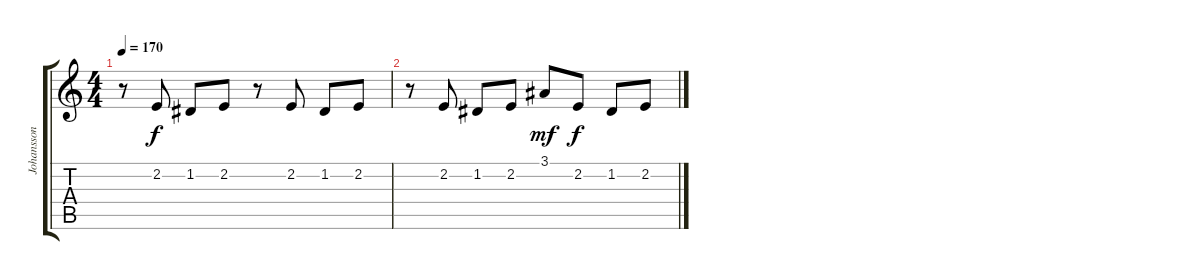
\track ("Johansson" "Johansson") {instrument lead1square}
\staff {score tabs}
\tuning (G4 D4 Bb3 F3 C3 G2) {hide}
\ts (4 4)
\tempo 170
\clef g2
\ks c
r.8{dy f} 2.2.8 1.2.8 2.2.8 r.8 2.2.8 1.2.8 2.2.8 |
r.8 2.2.8 1.2.8 2.2.8 3.1.8{dy mf} 2.2.8{dy f} 1.2.8 2.2.8
